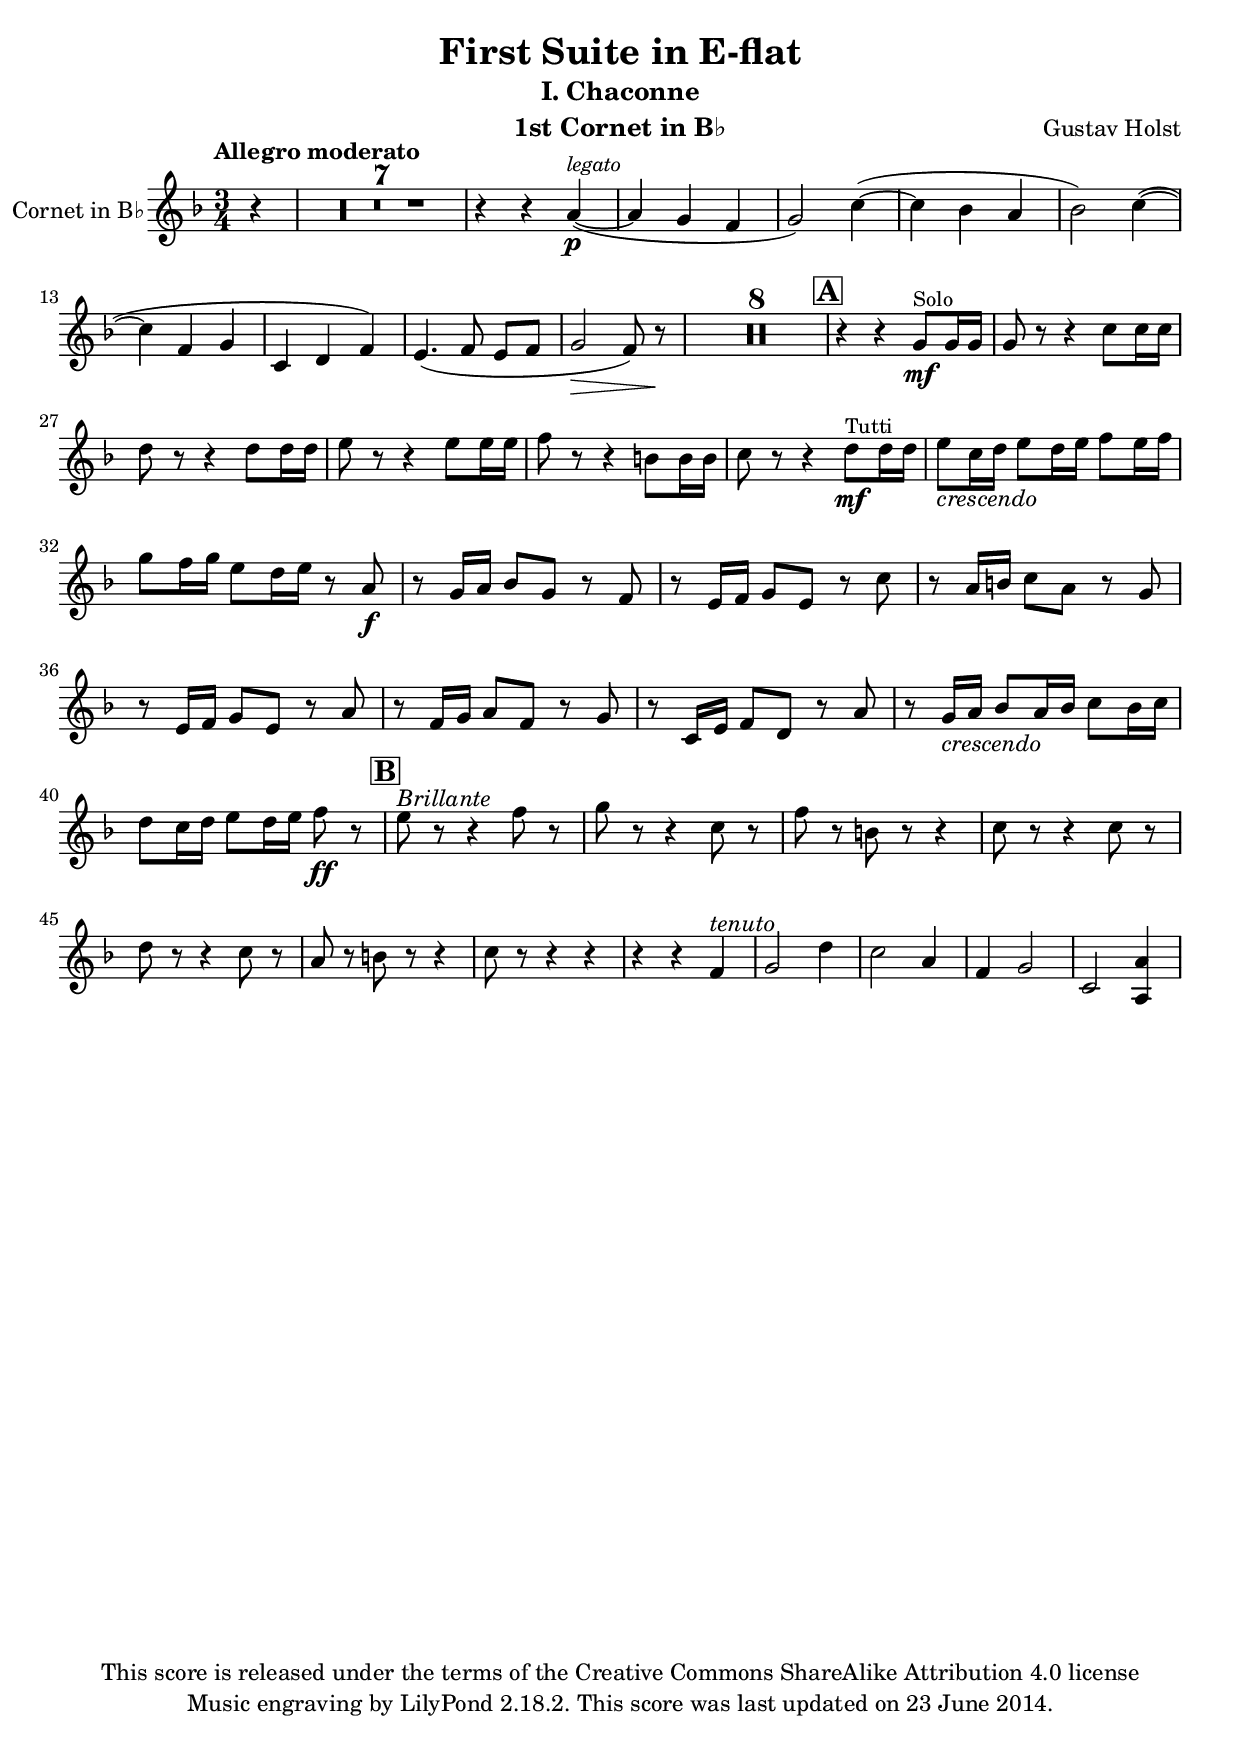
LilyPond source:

%%%%%%%%%%%%%%%%%%%%%%%%%%%%%%%%%%%
%% This score was last updated
%%	23 June 2014 15:40 PST
%%%%%%%%%%%%%%%%%%%%%%%%%%%%%%%%%%%

\version "2.18.2"

\header {
  title = "First Suite in E-flat"
  subtitle = "I. Chaconne"
  instrument = "1st Cornet in B♭"
  composer = "Gustav Holst"
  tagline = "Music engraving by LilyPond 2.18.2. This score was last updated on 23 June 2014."
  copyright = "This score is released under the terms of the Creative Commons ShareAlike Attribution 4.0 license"
}

global = {
  \key f \major
  \time 3/4
}

cornetBb = \relative c'' {
  \global
  \transposition bes
  % Music follows here.
  \tempo "Allegro moderato"
  \compressFullBarRests
  \set Score.markFormatter = #format-mark-box-alphabet
  \partial 4 r4
  R2.*7
  r4 r4 a4^\markup {\italic \smaller "legato"}-\p ~ ( 
  a g f
  g2) c4~ (
  c bes a
  bes2) c4~ ( %fix slur
  c f, g
  c, d f)
  e4.( f8 e[ f]
  g2-\> f8) r8 \! %fix slur
  R2.*8 \mark \default
  r4 r4 g8-\mf^\markup {\smaller "Solo"}[ g16 g]
  g8 r8 r4 c8[ c16 c]
  d8 r8 r4 d8[ d16 d]
  e8 r8 r4 e8[ e16 e]
  f8 r8 r4 b,8[ b16 b]
  c8 r8 r4 d8-\mf^\markup{\smaller "Tutti"} [ d16 d]
  e8-\markup{\italic "crescendo"} [ c16 d] e8[ d16 e] f8[ e16 f]
  g8[ f16 g] e8[ d16 e] r8 a,8-\f
  r8 g16 a bes8 g r8 f
  r8 e16 f g8 e r8 c'
  r8 a16 b c8 a r8 g
  r8 e16 f g8 e r8 a
  r8 f16 g a8 f r8 g
  r8 c,16 e f8 d r8 a'
  r8 g16-\markup{\italic "crescendo"} a bes8[ a16 bes] c8[ bes16 c]
  d8[ c16 d] e8[ d16 e] f8-\ff r8 \mark \default
  e8^\markup {\italic "Brillante"} r8 r4 f8 r8
  g8 r8 r4 c,8 r8
  f8 r8 b,8 r8 r4
  c8 r8 r4 c8 r8
  d8 r8 r4 c8 r8
  a8 r8 b8 r8 r4
  c8 r8 r4 r4
  r4 r4 f,4^\markup {\italic "tenuto"}
  g2 d'4
  c2 a4 f4 g2
  c,2 <a a'>4
  
  
}

\score {
  \new Staff \with {
    instrumentName = "Cornet in B♭"
  } \cornetBb
  \layout { }
  \midi {
    \tempo 4=100
  }
}
